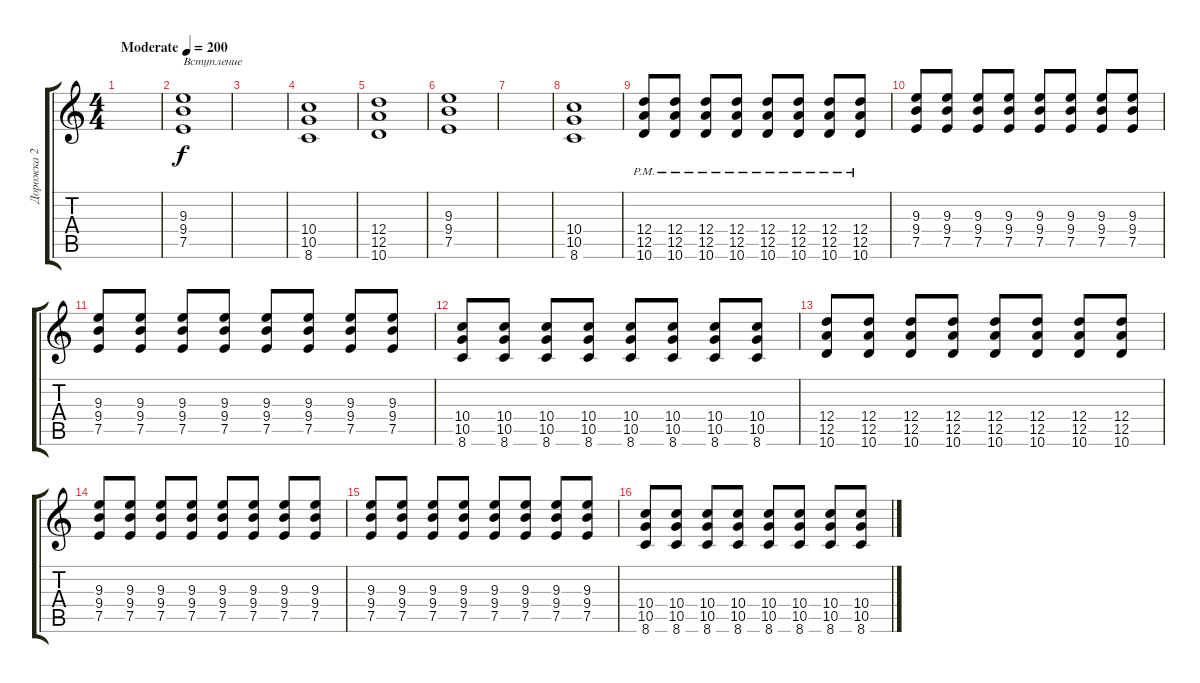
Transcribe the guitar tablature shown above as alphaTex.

\track ("Дорожка 2" "Дорожка 2") {instrument distortionguitar}
\staff {score tabs}
\tuning (E4 B3 G3 D3 A2 E2) {hide}
\ts (4 4)
\tempo (200 "Moderate")
\clef g2
\ks c
|
(9.3 9.4 7.5).1{txt "Вступление"} |
|
(10.4 10.5 8.6).1 |
(12.4 12.5 10.6).1 |
(9.3 9.4 7.5).1 |
|
(10.4 10.5 8.6).1 |
(12.4{pm} 12.5{pm} 10.6{pm}).8 (12.4{pm} 12.5{pm} 10.6{pm}).8 (12.4{pm} 12.5{pm} 10.6{pm}).8 (12.4{pm} 12.5{pm} 10.6{pm}).8 (12.4{pm} 12.5{pm} 10.6{pm}).8 (12.4{pm} 12.5{pm} 10.6{pm}).8 (12.4{pm} 12.5{pm} 10.6{pm}).8 (12.4{pm} 12.5{pm} 10.6{pm}).8 |
(9.3 9.4 7.5).8 (9.3 9.4 7.5).8 (9.3 9.4 7.5).8 (9.3 9.4 7.5).8 (9.3 9.4 7.5).8 (9.3 9.4 7.5).8 (9.3 9.4 7.5).8 (9.3 9.4 7.5).8 |
(9.3 9.4 7.5).8 (9.3 9.4 7.5).8 (9.3 9.4 7.5).8 (9.3 9.4 7.5).8 (9.3 9.4 7.5).8 (9.3 9.4 7.5).8 (9.3 9.4 7.5).8 (9.3 9.4 7.5).8 |
(10.4 10.5 8.6).8 (10.4 10.5 8.6).8 (10.4 10.5 8.6).8 (10.4 10.5 8.6).8 (10.4 10.5 8.6).8 (10.4 10.5 8.6).8 (10.4 10.5 8.6).8 (10.4 10.5 8.6).8 |
(12.4 12.5 10.6).8 (12.4 12.5 10.6).8 (12.4 12.5 10.6).8 (12.4 12.5 10.6).8 (12.4 12.5 10.6).8 (12.4 12.5 10.6).8 (12.4 12.5 10.6).8 (12.4 12.5 10.6).8 |
(9.3 9.4 7.5).8 (9.3 9.4 7.5).8 (9.3 9.4 7.5).8 (9.3 9.4 7.5).8 (9.3 9.4 7.5).8 (9.3 9.4 7.5).8 (9.3 9.4 7.5).8 (9.3 9.4 7.5).8 |
(9.3 9.4 7.5).8 (9.3 9.4 7.5).8 (9.3 9.4 7.5).8 (9.3 9.4 7.5).8 (9.3 9.4 7.5).8 (9.3 9.4 7.5).8 (9.3 9.4 7.5).8 (9.3 9.4 7.5).8 |
(10.4 10.5 8.6).8 (10.4 10.5 8.6).8 (10.4 10.5 8.6).8 (10.4 10.5 8.6).8 (10.4 10.5 8.6).8 (10.4 10.5 8.6).8 (10.4 10.5 8.6).8 (10.4 10.5 8.6).8
